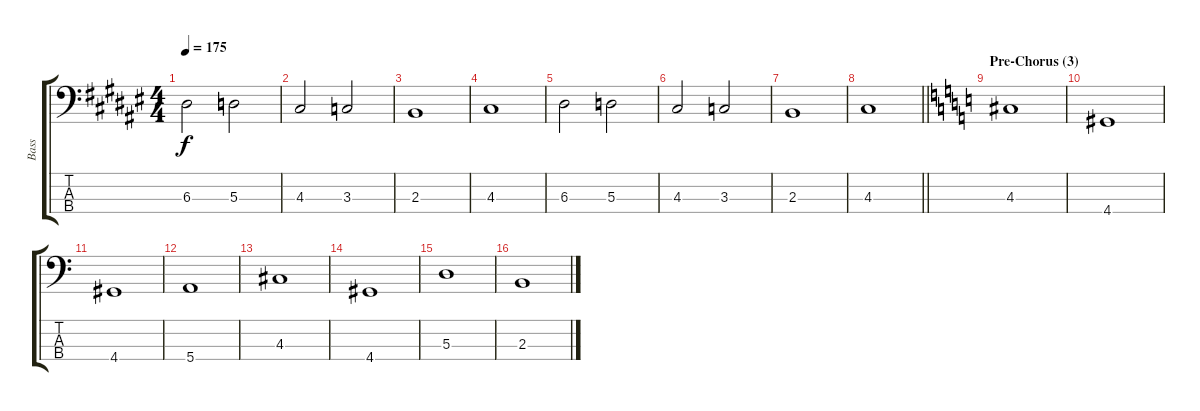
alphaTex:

\track ("Bass" "Bass") {instrument electricbassfinger}
\staff {score tabs}
\tuning (G2 D2 A1 E1) {hide}
\ts (4 4)
\tempo 175
\clef f4
\ks f#
6.3.2{dy f} 5.3.2 |
4.3.2 3.3.2 |
2.3.1 |
4.3.1 |
6.3.2 5.3.2 |
4.3.2 3.3.2 |
2.3.1 |
\barLineRight lightlight
4.3.1 |
\section ("" "Pre-Chorus (3)")
\ks c
4.3.1 |
4.4.1 |
4.4.1 |
5.4.1 |
4.3.1 |
4.4.1 |
5.3.1 |
2.3.1
